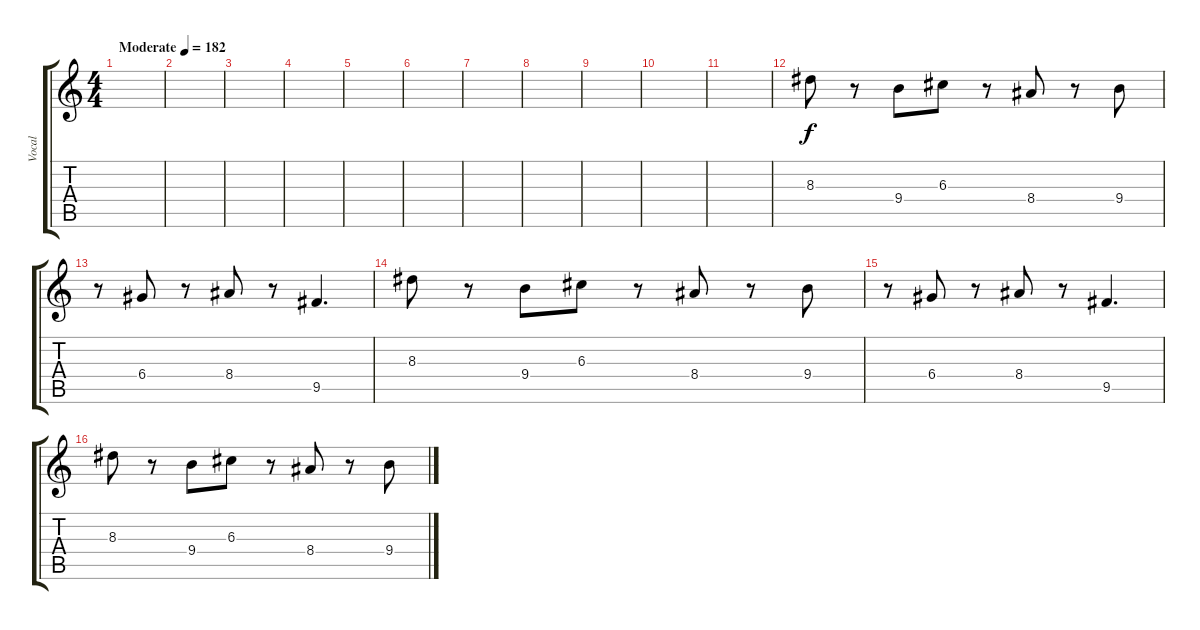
\track ("Vocal" "Vocal") {instrument distortionguitar}
\staff {score tabs}
\tuning (E4 B3 G3 D3 A2 E2) {hide}
\ts (4 4)
\tempo (182 "Moderate")
\clef g2
\ks c
|
|
|
|
|
|
|
|
|
|
|
8.3.8 r.8 9.4.8 6.3.8 r.8 8.4.8 r.8 9.4.8 |
r.8 6.4.8 r.8 8.4.8 r.8 9.5.4{d} |
8.3.8 r.8 9.4.8 6.3.8 r.8 8.4.8 r.8 9.4.8 |
r.8 6.4.8 r.8 8.4.8 r.8 9.5.4{d} |
8.3.8 r.8 9.4.8 6.3.8 r.8 8.4.8 r.8 9.4.8
